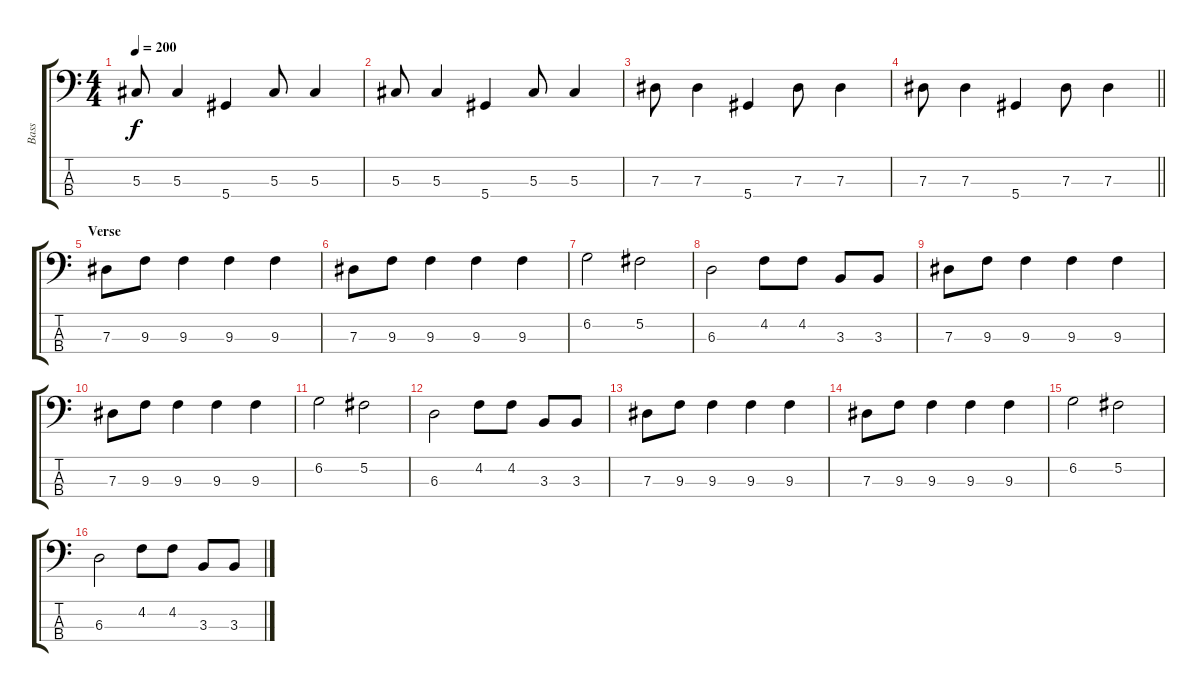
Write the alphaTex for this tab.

\track ("Bass" "Bass") {instrument electricbassfinger}
\staff {score tabs}
\tuning (Gb2 Db2 Ab1 Eb1) {hide}
\ts (4 4)
\tempo 200
\clef f4
\ks c
5.3.8{dy f} 5.3.4 5.4.4 5.3.8 5.3.4 |
5.3.8 5.3.4 5.4.4 5.3.8 5.3.4 |
7.3.8 7.3.4 5.4.4 7.3.8 7.3.4 |
\barLineRight lightlight
7.3.8 7.3.4 5.4.4 7.3.8 7.3.4 |
\section ("" "Verse")
7.3.8 9.3.8 9.3.4 9.3.4 9.3.4 |
7.3.8 9.3.8 9.3.4 9.3.4 9.3.4 |
6.2.2 5.2.2 |
6.3.2 4.2.8 4.2.8 3.3.8 3.3.8 |
7.3.8 9.3.8 9.3.4 9.3.4 9.3.4 |
7.3.8 9.3.8 9.3.4 9.3.4 9.3.4 |
6.2.2 5.2.2 |
6.3.2 4.2.8 4.2.8 3.3.8 3.3.8 |
7.3.8 9.3.8 9.3.4 9.3.4 9.3.4 |
7.3.8 9.3.8 9.3.4 9.3.4 9.3.4 |
6.2.2 5.2.2 |
6.3.2 4.2.8 4.2.8 3.3.8 3.3.8
